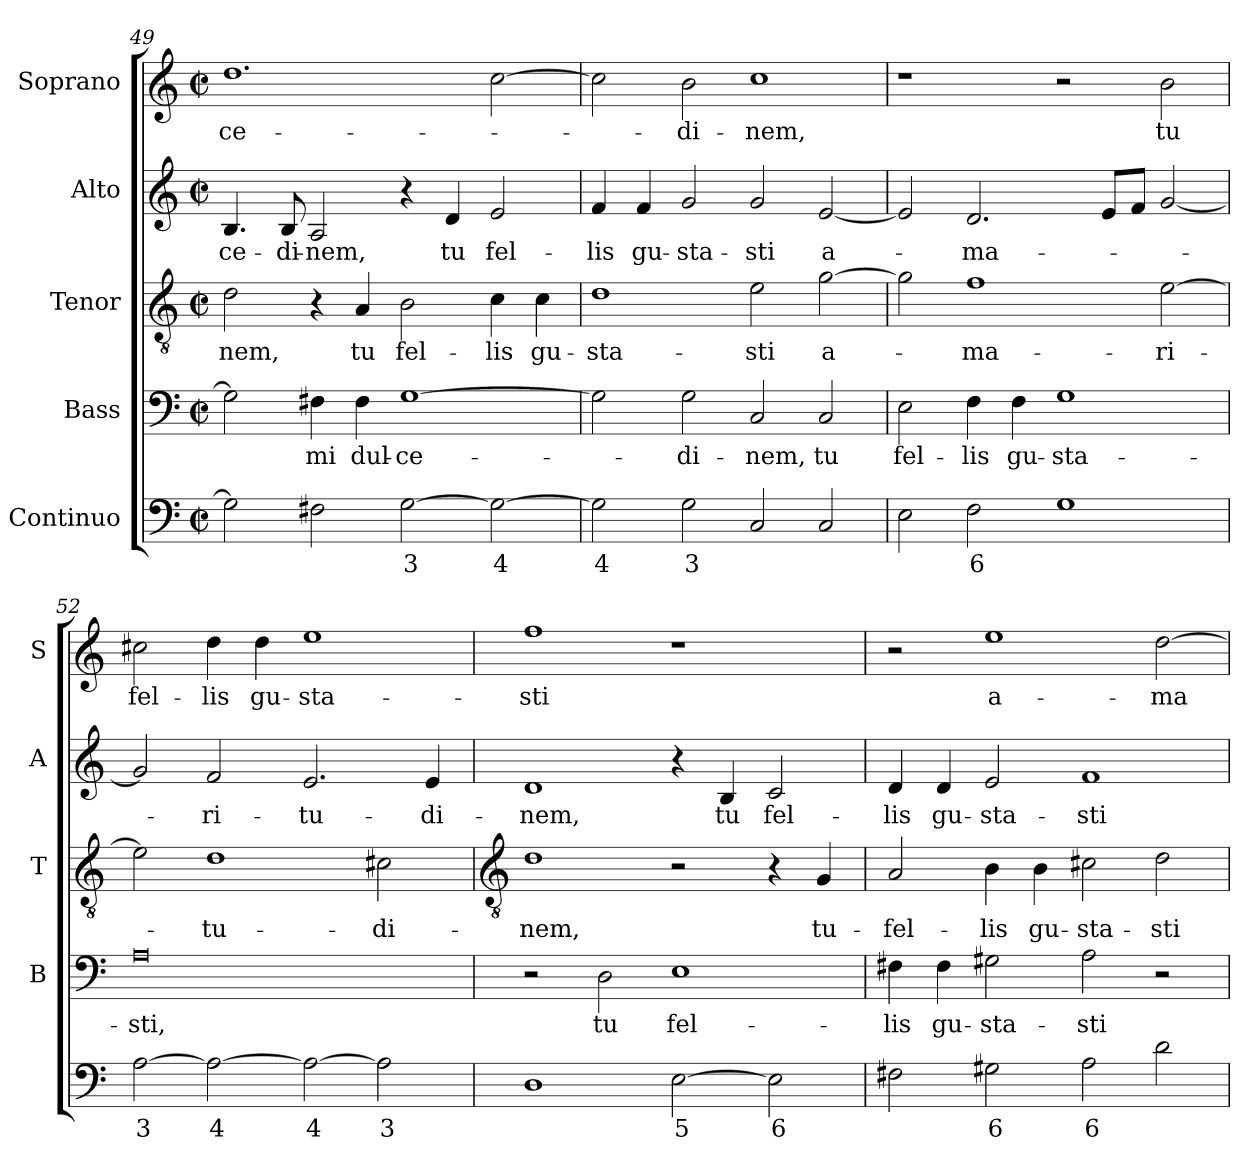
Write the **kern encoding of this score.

**kern	**text	**kern	**text	**kern	**text	**kern	**text	**kern	**text
*part5	*part5	*part4	*part4	*part3	*part3	*part2	*part2	*part1	*part1
*staff5	*staff5	*staff4	*staff4	*staff3	*staff3	*staff2	*staff2	*staff1	*staff1
*I"Continuo	*	*I"Bass	*	*I"Tenor	*	*I"Alto	*	*I"Soprano	*
*	*	*I'B	*	*I'T	*	*I'A	*	*I'S	*
!!LO:LB:g=z
*clefF4	*	*clefF4	*	*clefGv2	*	*clefG2	*	*clefG2	*
*k[]	*	*k[]	*	*k[]	*	*k[]	*	*k[]	*
*C:	*	*C:	*	*C:	*	*C:	*	*C:	*
*M4/2	*	*M4/2	*	*M4/2	*	*M4/2	*	*M4/2	*
*met(c|)	*	*met(c|)	*	*met(c|)	*	*met(c|)	*	*met(c|)	*
=49	=49	=49	=49	=49	=49	=49	=49	=49	=49
!	!	!	!	!	!LO:LY:b	!	!LO:LY:b	!	!LO:LY:b
2G]	.	2G]	.	2d	-nem,	4.B	-ce-	1.dd	-ce-
!	!	!	!	!	!	!	!LO:LY:b	!	!
.	.	.	.	.	.	8B	-di-	.	.
!	!	!	!LO:LY:b	!	!	!	!LO:LY:b	!	!
2F#X	.	4F#X	mi	4r	.	2A	-nem,	.	.
!	!	!	!LO:LY:b	!	!LO:LY:b	!	!	!	!
.	.	4F#	dul-	4A	tu	.	.	.	.
!	!LO:LY:b	!	!LO:LY:b	!	!LO:LY:b	!	!	!	!
[2G	3	[1G	-ce-	2B	fel-	4r	.	.	.
!	!	!	!	!	!	!	!LO:LY:b	!	!
.	.	.	.	.	.	4d	tu	.	.
!	!LO:LY:b	!	!	!	!LO:LY:b	!	!LO:LY:b	!	!
2G_	4	.	.	4c	-lis	2e	fel-	[2cc	.
!	!	!	!	!	!LO:LY:b	!	!	!	!
.	.	.	.	4c	gu-	.	.	.	.
=50	=50	=50	=50	=50	=50	=50	=50	=50	=50
!	!LO:LY:b	!	!	!	!LO:LY:b	!	!LO:LY:b	!	!
2G]	4	2G]	.	1d	-sta-	4f	-lis	2cc]	.
!	!	!	!	!	!	!	!LO:LY:b	!	!
.	.	.	.	.	.	4f	gu-	.	.
!	!LO:LY:b	!	!LO:LY:b	!	!	!	!LO:LY:b	!	!LO:LY:b
2G	3	2G	di-	.	.	2g	-sta-	2b	-di-
!	!	!	!LO:LY:b	!	!LO:LY:b	!	!LO:LY:b	!	!LO:LY:b
2C	.	2C	-nem,	2e	-sti	2g	-sti	1cc	-nem,
!	!	!	!LO:LY:b	!	!LO:LY:b	!	!LO:LY:b	!	!
2C	.	2C	tu	[2g	a-	[2e	a-	.	.
=51	=51	=51	=51	=51	=51	=51	=51	=51	=51
!	!	!	!LO:LY:b	!	!	!	!	!	!
2E	.	2E	fel-	2g]	.	2e]	.	1r	.
!	!LO:LY:b	!	!LO:LY:b	!	!LO:LY:b	!	!LO:LY:b	!	!
2F	6	4F	-lis	1f	ma-	2.d	ma-	.	.
!	!	!	!LO:LY:b	!	!	!	!	!	!
.	.	4F	gu-	.	.	.	.	.	.
!	!	!	!LO:LY:b	!	!	!	!	!	!
1G	.	1G	-sta-	.	.	.	.	2r	.
.	.	.	.	.	.	8eL	.	.	.
.	.	.	.	.	.	8fJ	.	.	.
!	!	!	!	!	!LO:LY:b	!	!	!	!LO:LY:b
.	.	.	.	[2e	-ri-	[2g	.	2b	tu
=52	=52	=52	=52	=52	=52	=52	=52	=52	=52
!	!LO:LY:b	!	!LO:LY:b	!	!	!	!	!	!LO:LY:b
[2A	3	0A	-sti,	2e]	.	2g]	.	2cc#X	fel-
!	!LO:LY:b	!	!	!	!LO:LY:b	!	!LO:LY:b	!	!LO:LY:b
2A_	4	.	.	1d	tu-	2f	ri-	4dd	-lis
!	!	!	!	!	!	!	!	!	!LO:LY:b
.	.	.	.	.	.	.	.	4dd	gu-
!	!LO:LY:b	!	!	!	!	!	!LO:LY:b	!	!LO:LY:b
2A_	4	.	.	.	.	2.e	-tu-	1ee	-sta-
!	!LO:LY:b	!	!	!	!LO:LY:b	!	!	!	!
2A]	3	.	.	2c#X	-di-	.	.	.	.
!	!	!	!	!	!	!	!LO:LY:b	!	!
.	.	.	.	.	.	4e	-di-	.	.
!!LO:LB:g=z
=53	=53	=53	=53	=53	=53	=53	=53	=53	=53
*	*	*	*	*clefGv2	*	*	*	*	*
!	!	!	!	!	!LO:LY:b	!	!LO:LY:b	!	!LO:LY:b
1D	.	2r	.	1d	-nem,	1d	-nem,	1ff	-sti
!	!	!	!LO:LY:b	!	!	!	!	!	!
.	.	2D	tu	.	.	.	.	.	.
!	!LO:LY:b	!	!LO:LY:b	!	!	!	!	!	!
[2E	5	1E	fel-	2r	.	4r	.	1r	.
!	!	!	!	!	!	!	!LO:LY:b	!	!
.	.	.	.	.	.	4B	tu	.	.
!	!LO:LY:b	!	!	!	!	!	!LO:LY:b	!	!
2E]	6	.	.	4r	.	2c	fel-	.	.
!	!	!	!	!	!LO:LY:b	!	!	!	!
.	.	.	.	4G	tu-	.	.	.	.
=54	=54	=54	=54	=54	=54	=54	=54	=54	=54
!	!	!	!LO:LY:b	!	!LO:LY:b	!	!LO:LY:b	!	!
2F#X	.	4F#X	-lis	2A	-fel-	4d	-lis	2r	.
!	!	!	!LO:LY:b	!	!	!	!LO:LY:b	!	!
.	.	4F#	gu-	.	.	4d	gu-	.	.
!	!LO:LY:b	!	!LO:LY:b	!	!LO:LY:b	!	!LO:LY:b	!	!LO:LY:b
2G#X	6	2G#X	-sta-	4B	-lis	2e	-sta-	1ee	a-
!	!	!	!	!	!LO:LY:b	!	!	!	!
.	.	.	.	4B	gu-	.	.	.	.
!	!LO:LY:b	!	!LO:LY:b	!	!LO:LY:b	!	!LO:LY:b	!	!
2A	6	2A	-sti	2c#X	-sta-	1f	-sti	.	.
!	!	!	!	!	!LO:LY:b	!	!	!	!LO:LY:b
2d	.	2r	.	2d	-sti	.	.	[2dd	-ma-
=	=	=	=	=	=	=	=	=	=
*-	*-	*-	*-	*-	*-	*-	*-	*-	*-
